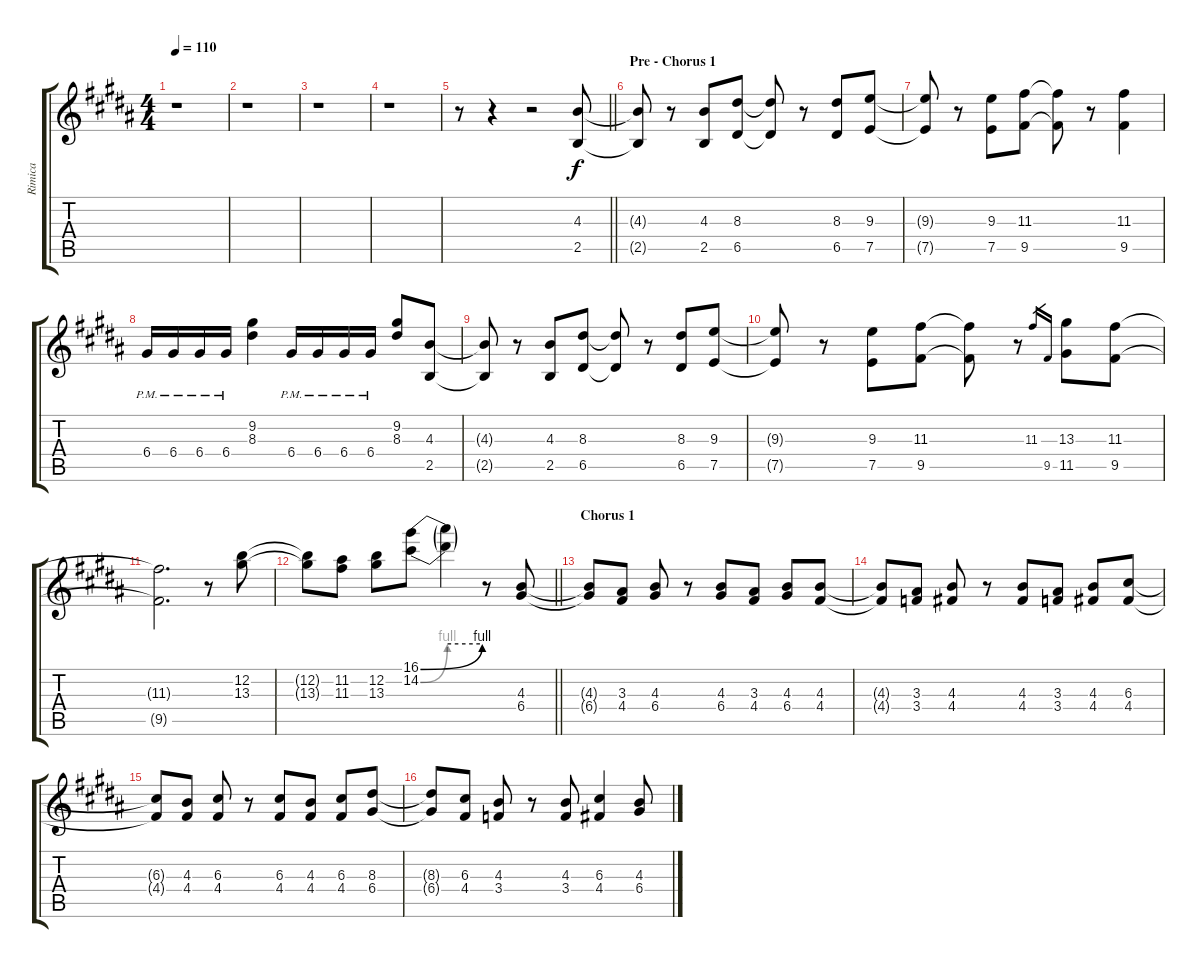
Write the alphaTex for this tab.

\track ("Rimica" "Rimica") {instrument overdrivenguitar}
\staff {score tabs}
\tuning (E4 B3 G3 D3 A2 E2) {hide}
\ts (4 4)
\tempo 110
\clef g2
\ks g#minor
r.1{dy f} |
r.1 |
r.1 |
r.1 |
\barLineRight lightlight
r.8 r.4 r.2 (4.3 2.5).8 |
\section ("" "Pre - Chorus 1")
\ks b
(4.3{t} 2.5{t}).8 r.8 (4.3 2.5).8 (8.3 6.5).8 (8.3{t} 6.5{t}).8 r.8 (8.3 6.5).8 (9.3 7.5).8 |
\ks g#minor
(9.3{t} 7.5{t}).8 r.8 (9.3 7.5).8 (11.3 9.5).8 (11.3{t} 9.5{t}).8 r.8 (11.3 9.5).4 |
6.4{pm}.16 6.4{pm}.16 6.4{pm}.16 6.4{pm}.16 (9.2 8.3).4 6.4{pm}.16 6.4{pm}.16 6.4{pm}.16 6.4{pm}.16 (9.2 8.3).8 (4.3 2.5).8 |
\ks b
(4.3{t} 2.5{t}).8 r.8 (4.3 2.5).8 (8.3 6.5).8 (8.3{t} 6.5{t}).8 r.8 (8.3 6.5).8 (9.3 7.5).8 |
\ks g#minor
(9.3{t} 7.5{t}).8 r.8 (9.3 7.5).8 (11.3 9.5).8 (11.3{t} 9.5{t}).8 r.8 11.3.16{gr} 9.5.16{gr} (13.3 11.5).8 (11.3 9.5).8 |
(11.3{t} 9.5{t}).2{d} r.8 (12.2 13.3).8 |
\barLineRight lightlight
(12.2{t} 13.3{t}).8 (11.2 11.3).8 (12.2 13.3).8 (16.1{be (bend 0 0 60 4)} 14.2{be (bend 0 0 60 4)}).8 (16.1{t} 14.2{be (hold 0 4 60 4) t}).4 r.8 (4.3 6.4).8 |
\section ("" "Chorus 1")
\ks b
(4.3{t} 6.4{t}).8 (3.3 4.4).8 (4.3 6.4).8 r.8 (4.3 6.4).8 (3.3 4.4).8 (4.3 6.4).8 (4.3 4.4).8 |
\ks g#minor
(4.3{t} 4.4{t}).8 (3.3 3.4).8 (4.3 4.4).8 r.8 (4.3 4.4).8 (3.3 3.4).8 (4.3 4.4).8 (6.3 4.4).8 |
(6.3{t} 4.4{t}).8 (4.3 4.4).8 (6.3 4.4).8 r.8 (6.3 4.4).8 (4.3 4.4).8 (6.3 4.4).8 (8.3 6.4).8 |
(8.3{t} 6.4{t}).8 (6.3 4.4).8 (4.3 3.4).8 r.8 (4.3 3.4).8 (6.3 4.4).4 (4.3 6.4).8
